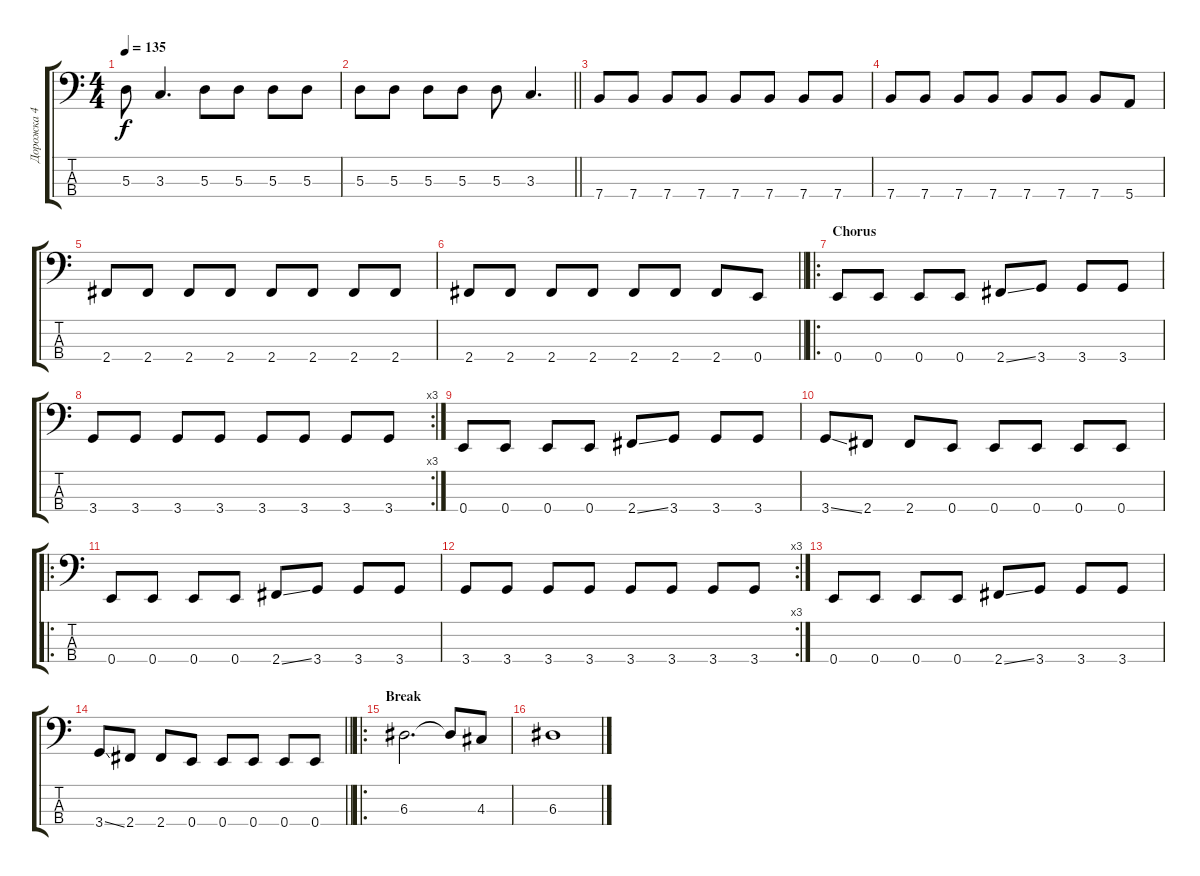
\track ("Дорожка 4" "Дорожка 4") {instrument electricbassfinger}
\staff {score tabs}
\tuning (G2 D2 A1 E1) {hide}
\ts (4 4)
\tempo 135
\clef f4
\ks c
5.3.8{dy f} 3.3.4{d} 5.3.8 5.3.8 5.3.8 5.3.8 |
\barLineRight lightlight
5.3.8 5.3.8 5.3.8 5.3.8 5.3.8 3.3.4{d} |
\section ("" "")
7.4.8 7.4.8 7.4.8 7.4.8 7.4.8 7.4.8 7.4.8 7.4.8 |
7.4.8 7.4.8 7.4.8 7.4.8 7.4.8 7.4.8 7.4.8 5.4.8 |
2.4.8 2.4.8 2.4.8 2.4.8 2.4.8 2.4.8 2.4.8 2.4.8 |
\barLineRight lightlight
2.4.8 2.4.8 2.4.8 2.4.8 2.4.8 2.4.8 2.4.8 0.4.8 |
\ro
\section ("" "Chorus")
0.4.8 0.4.8 0.4.8 0.4.8 2.4{ss}.8 3.4.8 3.4.8 3.4.8 |
\rc 3
3.4.8 3.4.8 3.4.8 3.4.8 3.4.8 3.4.8 3.4.8 3.4.8 |
0.4.8 0.4.8 0.4.8 0.4.8 2.4{ss}.8 3.4.8 3.4.8 3.4.8 |
3.4{ss}.8 2.4.8 2.4.8 0.4.8 0.4.8 0.4.8 0.4.8 0.4.8 |
\ro
0.4.8 0.4.8 0.4.8 0.4.8 2.4{ss}.8 3.4.8 3.4.8 3.4.8 |
\rc 3
3.4.8 3.4.8 3.4.8 3.4.8 3.4.8 3.4.8 3.4.8 3.4.8 |
0.4.8 0.4.8 0.4.8 0.4.8 2.4{ss}.8 3.4.8 3.4.8 3.4.8 |
\barLineRight lightlight
3.4{ss}.8 2.4.8 2.4.8 0.4.8 0.4.8 0.4.8 0.4.8 0.4.8 |
\ro
\section ("" "Break")
6.3.2{d} 6.3{t}.8 4.3.8 |
6.3.1
